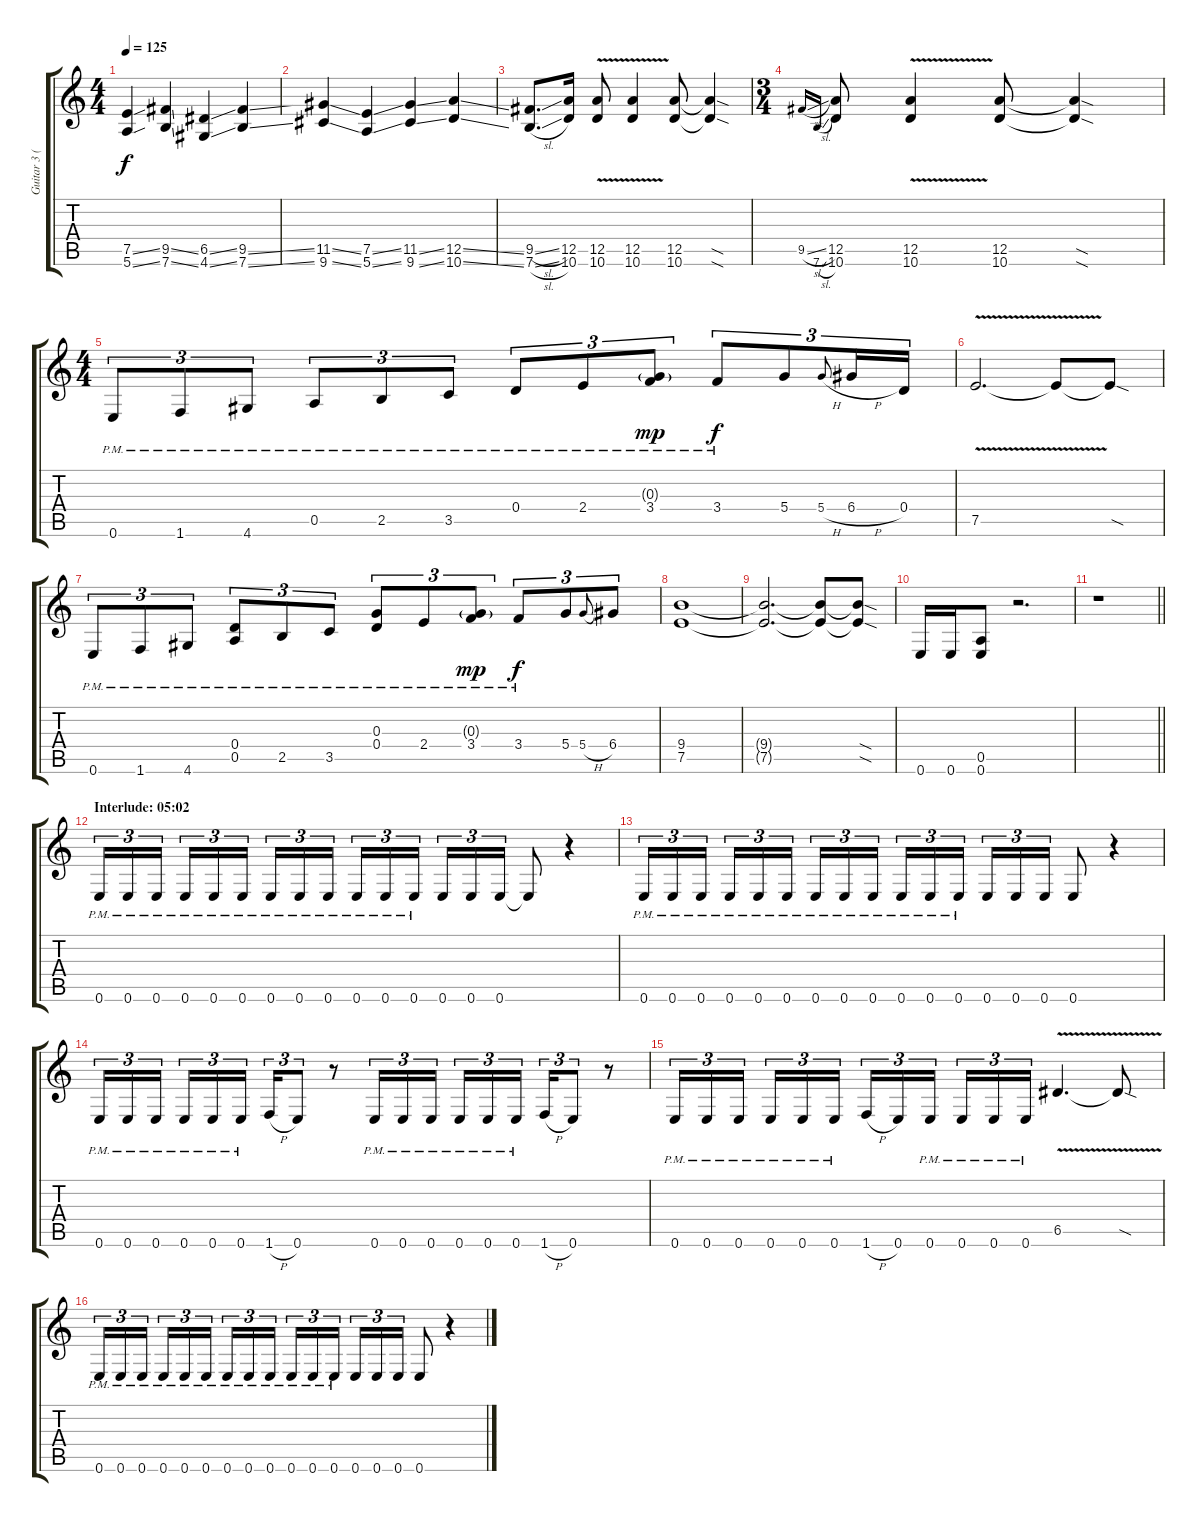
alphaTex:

\track ("Guitar 3 (Distortion)" "Guitar 3 (") {instrument distortionguitar}
\staff {score tabs}
\tuning (E4 B3 G3 D3 A2 E2) {hide}
\ts (4 4)
\tempo 125
\clef g2
\ks c
(7.5{ss} 5.6{ss}).4{dy f} (9.5{ss} 7.6{ss}).4 (6.5{ss} 4.6{ss}).4 (9.5{ss} 7.6{ss}).4 |
(11.5{ss} 9.6{ss}).4 (7.5{ss} 5.6{ss}).4 (11.5{ss} 9.6{ss}).4 (12.5{ss} 10.6{ss}).4 |
(9.5{sl} 7.6{sl}).8{d} (12.5 10.6).16 (12.5{v} 10.6{v}).8 (12.5{v} 10.6{v}).4 (12.5 10.6).8 (12.5{sod t} 10.6{sod t}).4 |
\ts (3 4)
9.5{sl}.16{gr onbeat} 7.6{sl}.16{gr onbeat} (12.5 10.6).8 (12.5{v} 10.6{v}).4 (12.5 10.6).8 (12.5{sod t} 10.6{sod t}).4 |
\ts (4 4)
0.6{pm}.8{tu (3 2)} 1.6{pm}.8{tu (3 2)} 4.6{pm}.8{tu (3 2)} 0.5{pm}.8{tu (3 2)} 2.5{pm}.8{tu (3 2)} 3.5{pm}.8{tu (3 2)} 0.4{pm}.8{tu (3 2)} 2.4{pm}.8{tu (3 2)} (0.3{g pm} 3.4{pm}).8{tu (3 2) dy mp} 3.4{pm}.8{tu (3 2) dy f} 5.4.8{tu (3 2)} 5.4{h}.8{gr onbeat} 6.4{h}.16{tu (3 2)} 0.4.16{tu (3 2)} |
7.5{v}.2{d} 7.5{t}.8 7.5{sod t}.8 |
0.6{pm}.8{tu (3 2)} 1.6{pm}.8{tu (3 2)} 4.6{pm}.8{tu (3 2)} (0.4{pm} 0.5{pm}).8{tu (3 2)} 2.5{pm}.8{tu (3 2)} 3.5{pm}.8{tu (3 2)} (0.3{pm} 0.4{pm}).8{tu (3 2)} 2.4{pm}.8{tu (3 2)} (0.3{g pm} 3.4{pm}).8{tu (3 2) dy mp} 3.4{pm}.8{tu (3 2) dy f} 5.4.8{tu (3 2)} 5.4{h}.8{gr onbeat} 6.4.8{tu (3 2)} |
(9.4 7.5).1 |
(9.4{t} 7.5{t}).2{d} (9.4{t} 7.5{t}).8 (9.4{sod t} 7.5{sod t}).8 |
0.6.16 0.6.16 (0.5 0.6).8 r.2{d} |
\barLineRight lightlight
r.1 |
\section ("" "Interlude: 05:02")
0.6{pm}.16{tu (3 2)} 0.6{pm}.16{tu (3 2)} 0.6{pm}.16{tu (3 2) beam splitsecondary} 0.6{pm}.16{tu (3 2)} 0.6{pm}.16{tu (3 2)} 0.6{pm}.16{tu (3 2)} 0.6{pm}.16{tu (3 2)} 0.6{pm}.16{tu (3 2)} 0.6{pm}.16{tu (3 2) beam splitsecondary} 0.6{pm}.16{tu (3 2)} 0.6{pm}.16{tu (3 2)} 0.6{pm}.16{tu (3 2)} 0.6.16{tu (3 2)} 0.6.16{tu (3 2)} 0.6.16{tu (3 2)} 0.6{t}.8 r.4 |
0.6{pm}.16{tu (3 2)} 0.6{pm}.16{tu (3 2)} 0.6{pm}.16{tu (3 2) beam splitsecondary} 0.6{pm}.16{tu (3 2)} 0.6{pm}.16{tu (3 2)} 0.6{pm}.16{tu (3 2)} 0.6{pm}.16{tu (3 2)} 0.6{pm}.16{tu (3 2)} 0.6{pm}.16{tu (3 2) beam splitsecondary} 0.6{pm}.16{tu (3 2)} 0.6{pm}.16{tu (3 2)} 0.6{pm}.16{tu (3 2)} 0.6.16{tu (3 2)} 0.6.16{tu (3 2)} 0.6.16{tu (3 2)} 0.6.8 r.4 |
0.6{pm}.16{tu (3 2)} 0.6{pm}.16{tu (3 2)} 0.6{pm}.16{tu (3 2) beam splitsecondary} 0.6{pm}.16{tu (3 2)} 0.6{pm}.16{tu (3 2)} 0.6{pm}.16{tu (3 2)} 1.6{h}.16{tu (3 2)} 0.6.8{tu (3 2)} r.8 0.6{pm}.16{tu (3 2)} 0.6{pm}.16{tu (3 2)} 0.6{pm}.16{tu (3 2) beam splitsecondary} 0.6{pm}.16{tu (3 2)} 0.6{pm}.16{tu (3 2)} 0.6{pm}.16{tu (3 2)} 1.6{h}.16{tu (3 2)} 0.6.8{tu (3 2)} r.8 |
0.6{pm}.16{tu (3 2)} 0.6{pm}.16{tu (3 2)} 0.6{pm}.16{tu (3 2) beam splitsecondary} 0.6{pm}.16{tu (3 2)} 0.6{pm}.16{tu (3 2)} 0.6{pm}.16{tu (3 2)} 1.6{h}.16{tu (3 2)} 0.6.16{tu (3 2)} 0.6{pm}.16{tu (3 2) beam splitsecondary} 0.6{pm}.16{tu (3 2)} 0.6{pm}.16{tu (3 2)} 0.6{pm}.16{tu (3 2)} 6.5{v}.4{d} 6.5{sod t}.8 |
0.6{pm}.16{tu (3 2)} 0.6{pm}.16{tu (3 2)} 0.6{pm}.16{tu (3 2) beam splitsecondary} 0.6{pm}.16{tu (3 2)} 0.6{pm}.16{tu (3 2)} 0.6{pm}.16{tu (3 2)} 0.6{pm}.16{tu (3 2)} 0.6{pm}.16{tu (3 2)} 0.6{pm}.16{tu (3 2) beam splitsecondary} 0.6{pm}.16{tu (3 2)} 0.6{pm}.16{tu (3 2)} 0.6{pm}.16{tu (3 2)} 0.6.16{tu (3 2)} 0.6.16{tu (3 2)} 0.6.16{tu (3 2)} 0.6.8 r.4
